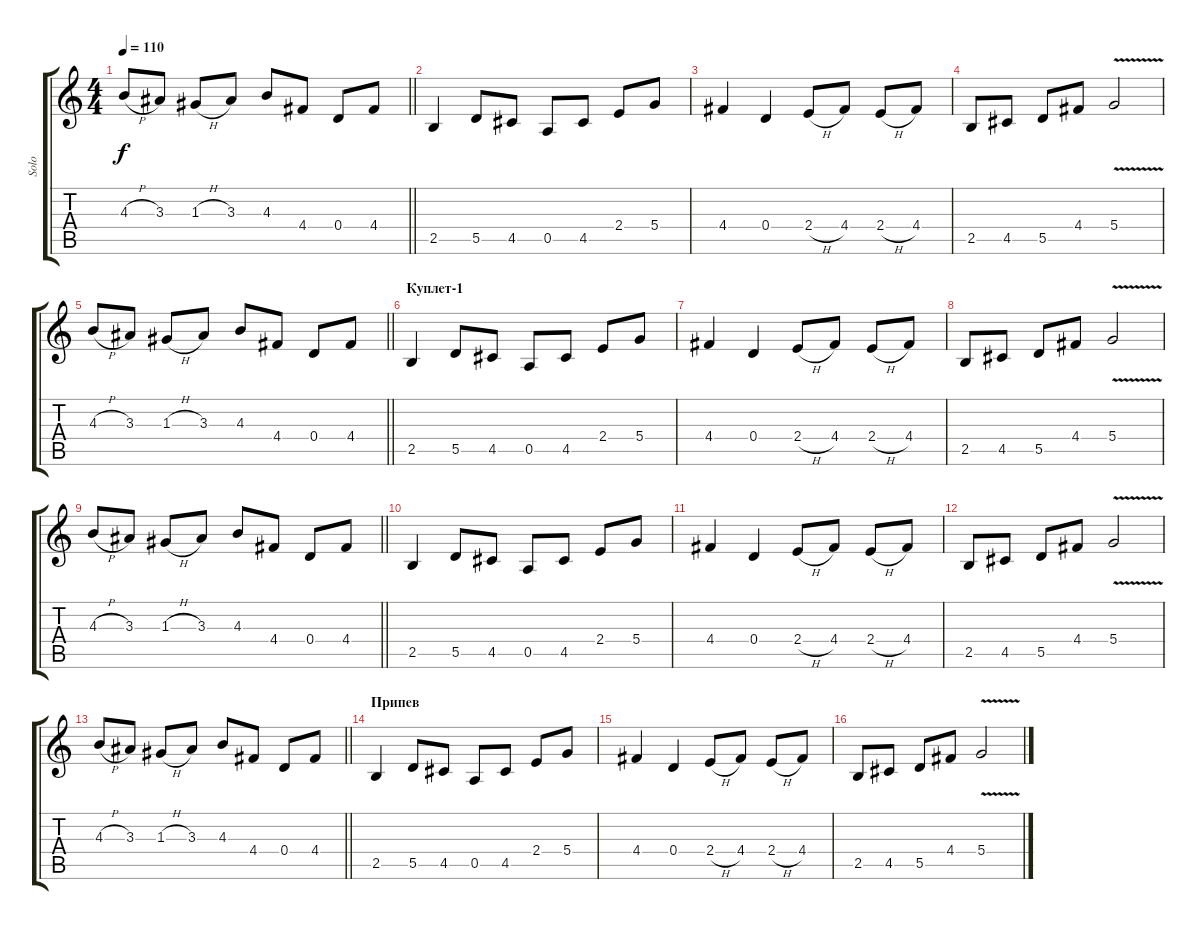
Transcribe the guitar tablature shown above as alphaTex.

\track ("Solo" "Solo") {instrument distortionguitar}
\staff {score tabs}
\tuning (E4 B3 G3 D3 A2 E2) {hide}
\ts (4 4)
\tempo 110
\clef g2
\barLineRight lightlight
\ks c
4.3{h}.8{dy f} 3.3.8 1.3{h}.8 3.3.8 4.3.8 4.4.8 0.4.8 4.4.8 |
2.5.4 5.5.8 4.5.8 0.5.8 4.5.8 2.4.8 5.4.8 |
4.4.4 0.4.4 2.4{h}.8 4.4.8 2.4{h}.8 4.4.8 |
2.5.8 4.5.8 5.5.8 4.4.8 5.4{v}.2 |
\barLineRight lightlight
4.3{h}.8 3.3.8 1.3{h}.8 3.3.8 4.3.8 4.4.8 0.4.8 4.4.8 |
\section ("" "Куплет-1")
2.5.4 5.5.8 4.5.8 0.5.8 4.5.8 2.4.8 5.4.8 |
4.4.4 0.4.4 2.4{h}.8 4.4.8 2.4{h}.8 4.4.8 |
2.5.8 4.5.8 5.5.8 4.4.8 5.4{v}.2 |
\barLineRight lightlight
4.3{h}.8 3.3.8 1.3{h}.8 3.3.8 4.3.8 4.4.8 0.4.8 4.4.8 |
2.5.4 5.5.8 4.5.8 0.5.8 4.5.8 2.4.8 5.4.8 |
4.4.4 0.4.4 2.4{h}.8 4.4.8 2.4{h}.8 4.4.8 |
2.5.8 4.5.8 5.5.8 4.4.8 5.4{v}.2 |
\barLineRight lightlight
4.3{h}.8 3.3.8 1.3{h}.8 3.3.8 4.3.8 4.4.8 0.4.8 4.4.8 |
\section ("" "Припев")
2.5.4 5.5.8 4.5.8 0.5.8 4.5.8 2.4.8 5.4.8 |
4.4.4 0.4.4 2.4{h}.8 4.4.8 2.4{h}.8 4.4.8 |
2.5.8 4.5.8 5.5.8 4.4.8 5.4{v}.2
